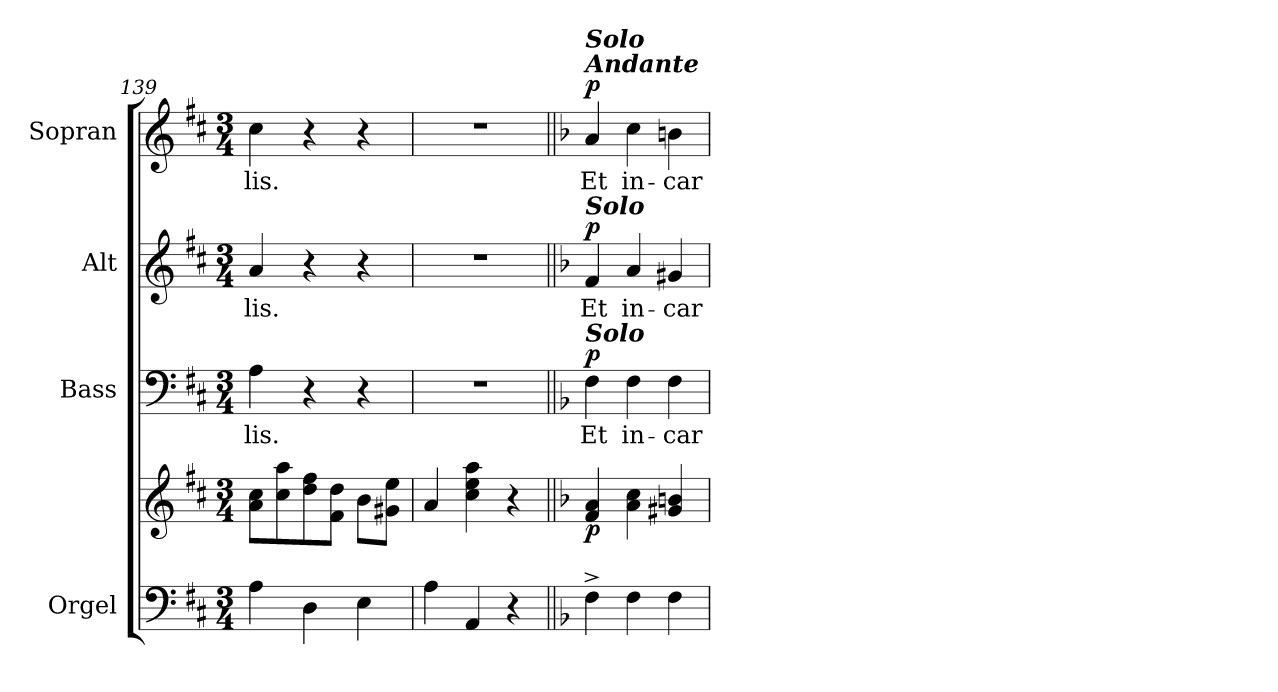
**kern	**kern	**dynam	**kern	**text	**dynam	**kern	**text	**dynam	**kern	**text	**dynam
*part4	*part4	*part4	*part3	*part3	*part3	*part2	*part2	*part2	*part1	*part1	*part1
*staff5	*staff4	*staff4/5	*staff3	*staff3	*staff3	*staff2	*staff2	*staff2	*staff1	*staff1	*staff1
*I"Orgel	*	*	*I"Bass	*	*	*I"Alt	*	*	*I"Sopran	*	*
*	*	*	*I'B.	*	*	*I'A.	*	*	*I'S.	*	*
*clefF4	*clefG2	*	*clefF4	*	*	*clefG2	*	*	*clefG2	*	*
*k[f#c#]	*k[f#c#]	*	*k[f#c#]	*	*	*k[f#c#]	*	*	*k[f#c#]	*	*
*D:	*D:	*	*D:	*	*	*D:	*	*	*D:	*	*
*M3/4	*M3/4	*	*M3/4	*	*	*M3/4	*	*	*M3/4	*	*
=139	=139	=139	=139	=139	=139	=139	=139	=139	=139	=139	=139
!	!	!	!	!LO:LY:b	!	!	!LO:LY:b	!	!	!LO:LY:b	!
4A\	8a\ 8cc#\L	.	4A\	-lis.	.	4a/	-lis.	.	4cc#\	-lis.	.
.	8cc#\ 8aa\	.	.	.	.	.	.	.	.	.	.
4D\	8dd\ 8ff#\	.	4r	.	.	4r	.	.	4r	.	.
.	8f#\ 8dd\J	.	.	.	.	.	.	.	.	.	.
4E\	8b\L	.	4r	.	.	4r	.	.	4r	.	.
.	8g#X\ 8ee\J	.	.	.	.	.	.	.	.	.	.
=140	=140	=140	=140	=140	=140	=140	=140	=140	=140	=140	=140
4A\	4a/	.	2.r	.	.	2.r	.	.	2.r	.	.
4AA/	4cc#\ 4ee\ 4aa\	.	.	.	.	.	.	.	.	.	.
4r	4r	.	.	.	.	.	.	.	.	.	.
=141||	=141||	=141||	=141||	=141||	=141||	=141||	=141||	=141||	=141||	=141||	=141||
*k[b-]	*k[b-]	*	*k[b-]	*	*	*k[b-]	*	*	*k[b-]	*	*
*F:	*F:	*	*F:	*	*	*F:	*	*	*F:	*	*
!	!	!	!	!	!	!	!	!	!LO:TX:a:Bi:t=Andante	!	!
!	!	!	!	!	!	!	!	!	!LO:TX:a:Bi:t=Solo	!	!
!	!	!	!	!	!	!LO:TX:a:Bi:t=Solo	!	!	!	!	!
!	!	!	!LO:TX:a:Bi:t=Solo	!	!	!	!	!	!	!	!
!	!	!LO:DY:b	!	!LO:LY:b	!LO:DY:a	!	!LO:LY:b	!LO:DY:a	!	!LO:LY:b	!LO:DY:a
4F^>\	4f/ 4a/	p	4F\	Et	p	4f/	Et	p	4a/	Et	p
!	!	!	!	!LO:LY:b	!	!	!LO:LY:b	!	!	!LO:LY:b	!
4F\	4a\ 4cc\	.	4F\	in-	.	4a/	in-	.	4cc\	in-	.
!	!	!	!	!LO:LY:b	!	!	!LO:LY:b	!	!	!LO:LY:b	!
4F\	4g#X/ 4bn/	.	4F\	-car-	.	4g#X/	-car-	.	4bn\	-car-	.
=	=	=	=	=	=	=	=	=	=	=	=
*-	*-	*-	*-	*-	*-	*-	*-	*-	*-	*-	*-
